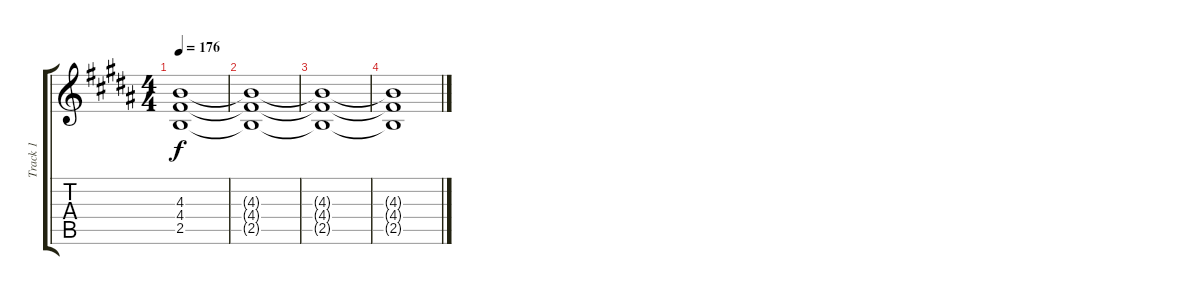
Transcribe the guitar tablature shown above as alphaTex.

\track ("Track 1" "Track 1") {instrument distortionguitar}
\staff {score tabs}
\tuning (E4 B3 G3 D3 A2 E2) {hide}
\ts (4 4)
\tempo 176
\clef g2
\ks b
(4.3 4.4 2.5).1{dy f} |
(4.3{t} 4.4{t} 2.5{t}).1 |
(4.3{t} 4.4{t} 2.5{t}).1 |
(4.3{t} 4.4{t} 2.5{t}).1
